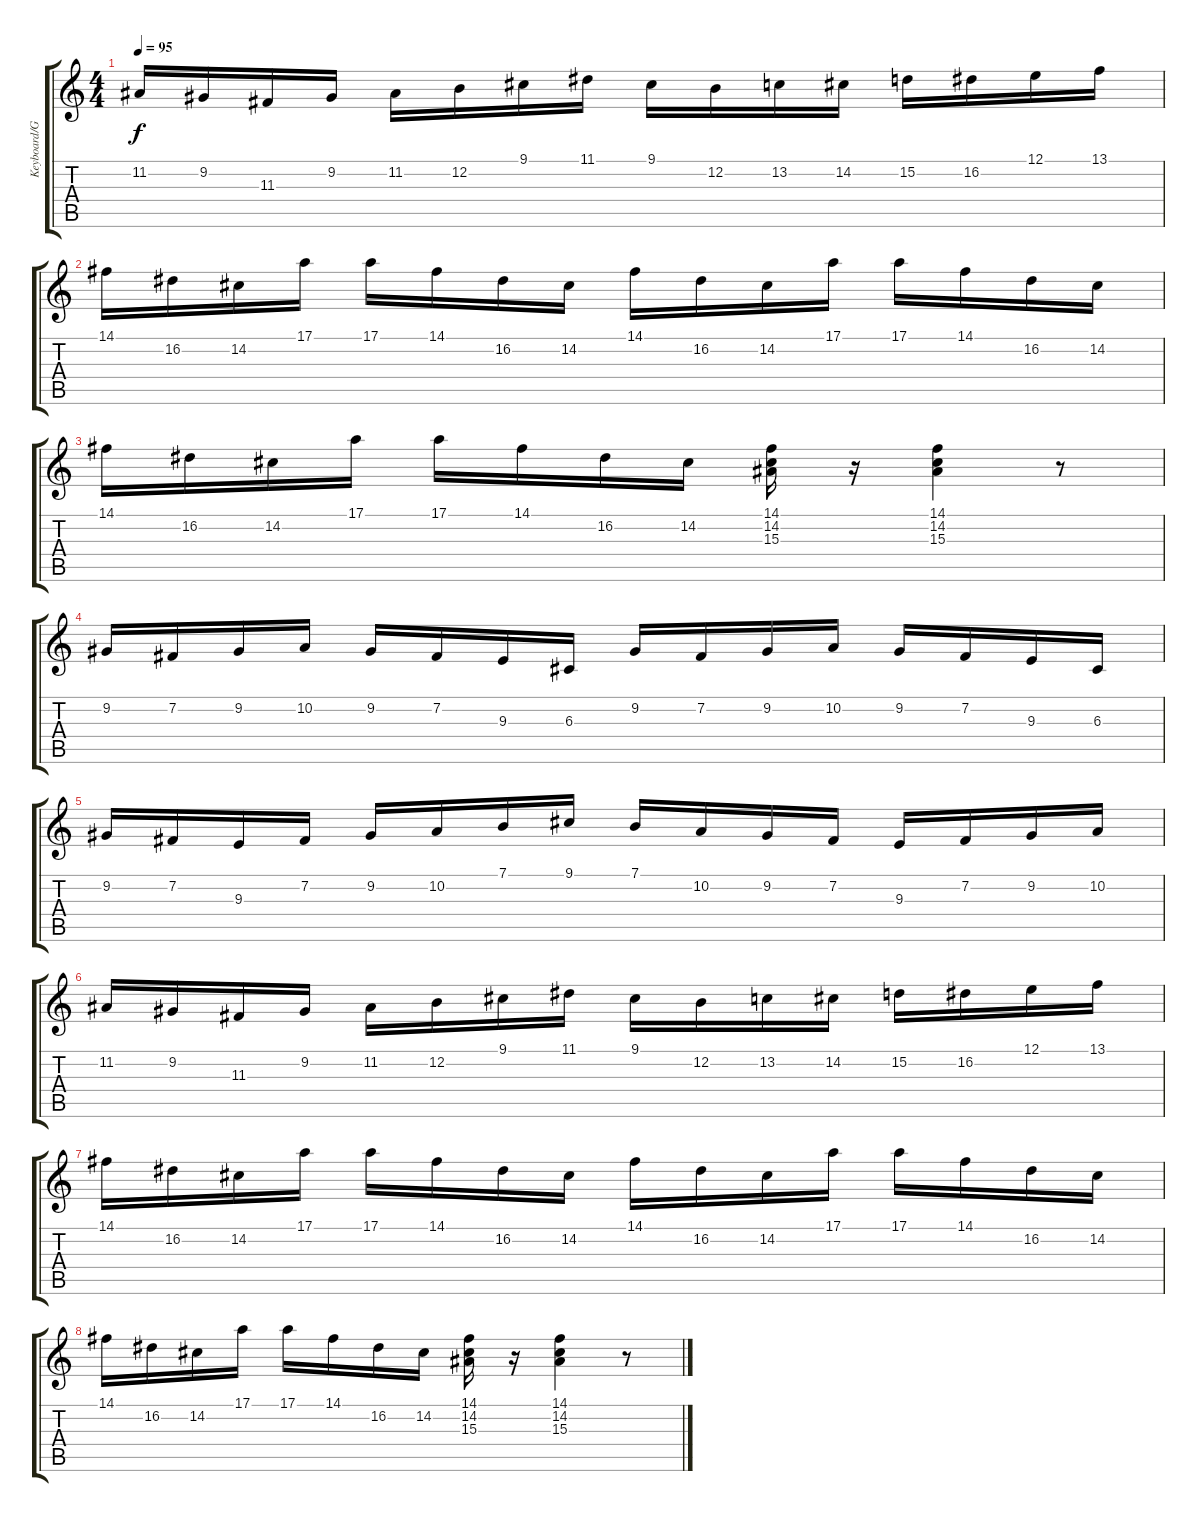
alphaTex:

\track ("Keyboard/Guitar synth fancy stuff" "Keyboard/G") {instrument lead2sawtooth}
\staff {score tabs}
\tuning (E4 B3 G3 D3 A2 E2) {hide}
\ts (4 4)
\tempo 95
\clef g2
\ks c
11.2.16{dy f} 9.2.16 11.3.16 9.2.16 11.2.16 12.2.16 9.1.16 11.1.16 9.1.16 12.2.16 13.2.16 14.2.16 15.2.16 16.2.16 12.1.16 13.1.16 |
14.1.16 16.2.16 14.2.16 17.1.16 17.1.16 14.1.16 16.2.16 14.2.16 14.1.16 16.2.16 14.2.16 17.1.16 17.1.16 14.1.16 16.2.16 14.2.16 |
14.1.16 16.2.16 14.2.16 17.1.16 17.1.16 14.1.16 16.2.16 14.2.16 (14.1 14.2 15.3).16 r.16 (14.1 14.2 15.3).4 r.8 |
9.2.16 7.2.16 9.2.16 10.2.16 9.2.16 7.2.16 9.3.16 6.3.16 9.2.16 7.2.16 9.2.16 10.2.16 9.2.16 7.2.16 9.3.16 6.3.16 |
9.2.16 7.2.16 9.3.16 7.2.16 9.2.16 10.2.16 7.1.16 9.1.16 7.1.16 10.2.16 9.2.16 7.2.16 9.3.16 7.2.16 9.2.16 10.2.16 |
11.2.16 9.2.16 11.3.16 9.2.16 11.2.16 12.2.16 9.1.16 11.1.16 9.1.16 12.2.16 13.2.16 14.2.16 15.2.16 16.2.16 12.1.16 13.1.16 |
14.1.16 16.2.16 14.2.16 17.1.16 17.1.16 14.1.16 16.2.16 14.2.16 14.1.16 16.2.16 14.2.16 17.1.16 17.1.16 14.1.16 16.2.16 14.2.16 |
14.1.16 16.2.16 14.2.16 17.1.16 17.1.16 14.1.16 16.2.16 14.2.16 (14.1 14.2 15.3).16 r.16 (14.1 14.2 15.3).4 r.8
